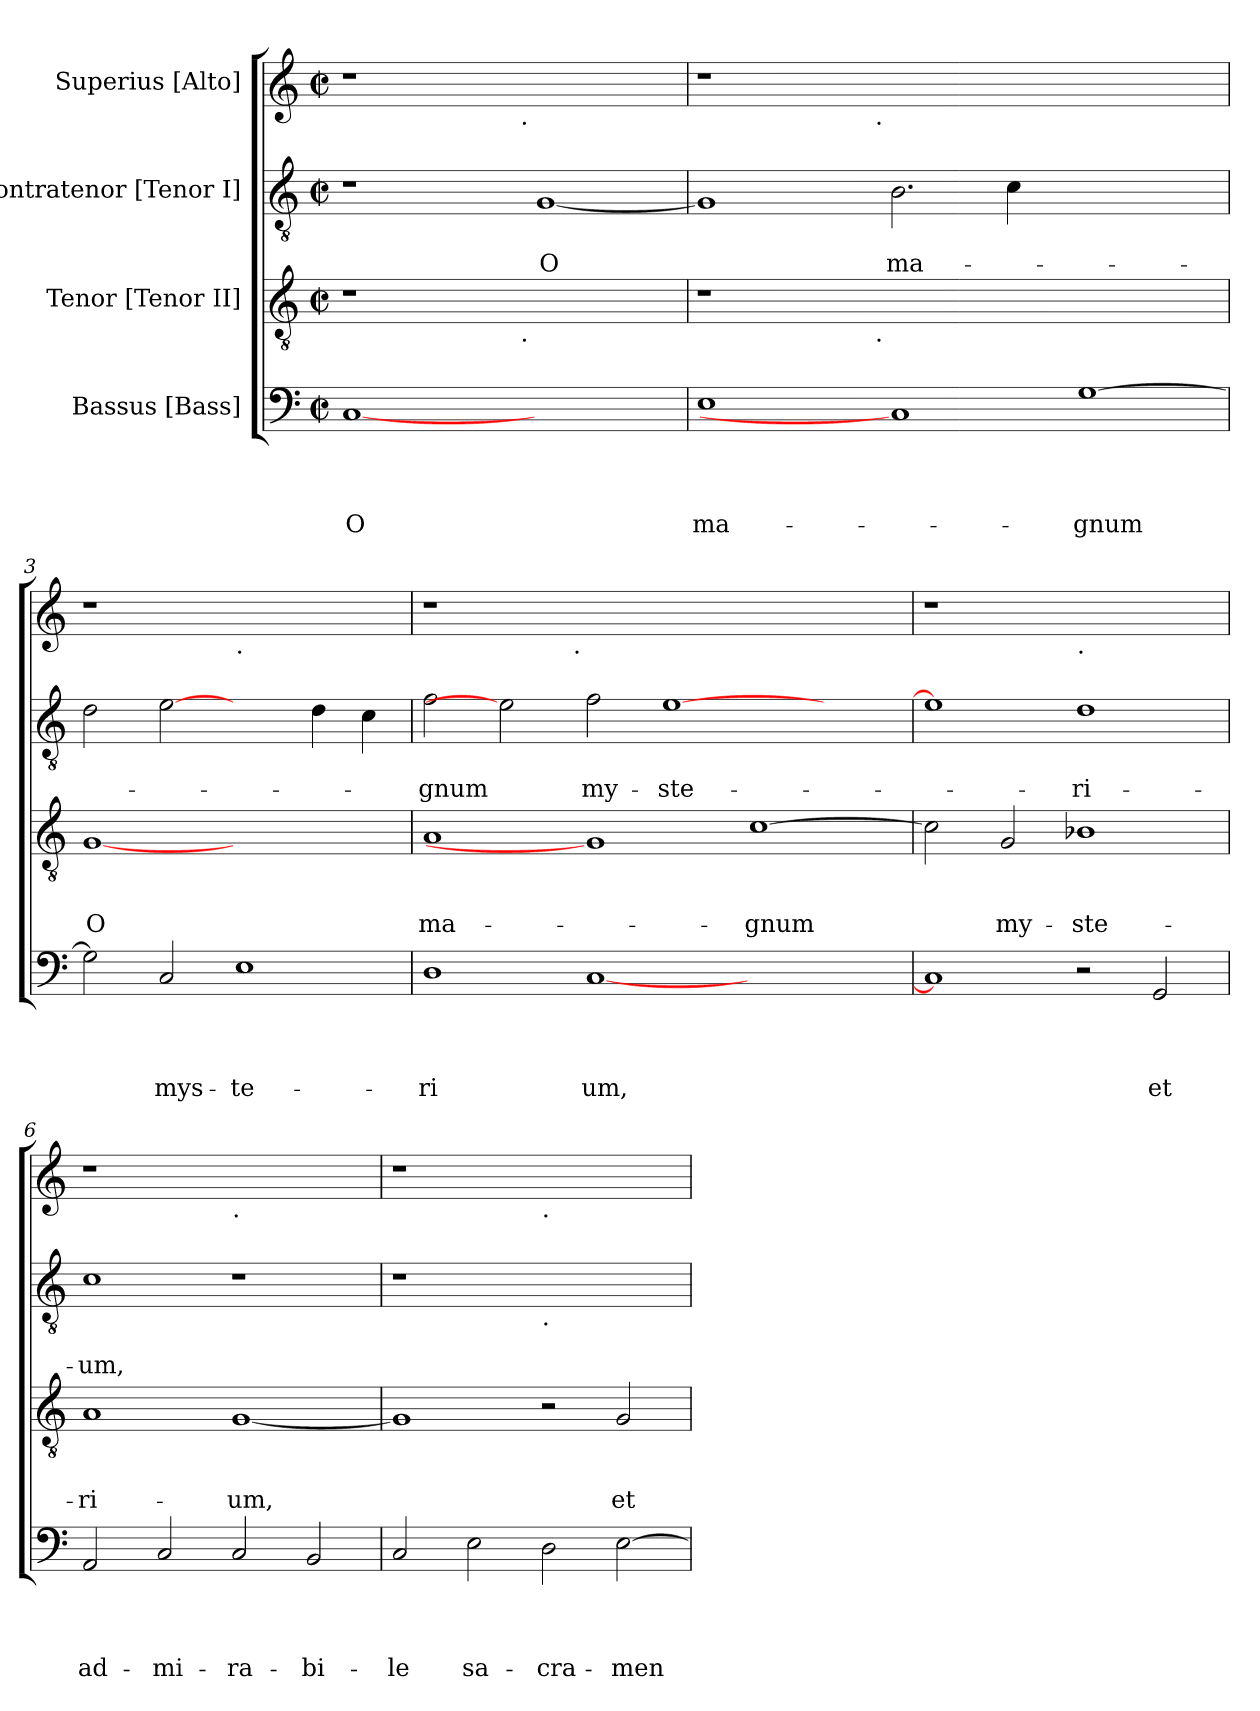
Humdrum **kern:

**kern	**text	**text	**text	**text	**kern	**text	**text	**text	**kern	**text	**text	**kern
*part4	*part4	*part4	*part4	*part4	*part3	*part3	*part3	*part3	*part2	*part2	*part2	*part1
*staff4	*staff4	*staff4	*staff4	*staff4	*staff3	*staff3	*staff3	*staff3	*staff2	*staff2	*staff2	*staff1
*I"Bassus [Bass]	*	*	*	*	*I"Tenor [Tenor II]	*	*	*	*I"Contratenor [Tenor I]	*	*	*I"Superius [Alto]
*clefF4	*	*	*	*	*clefGv2	*	*	*	*clefGv2	*	*	*clefG2
*k[]	*	*	*	*	*k[]	*	*	*	*k[]	*	*	*k[]
*C:	*	*	*	*	*C:	*	*	*	*C:	*	*	*C:
*M2/2	*	*	*	*	*M2/2	*	*	*	*M2/2	*	*	*M2/2
*met(c|)	*	*	*	*	*met(c|)	*	*	*	*met(c|)	*	*	*met(c|)
=1	=1	=1	=1	=1	=1	=1	=1	=1	=1	=1	=1	=1
!	!	!	!	!LO:LY:b:rj	!	!	!	!	!	!	!	!
*	*	*	*	*	*^	*	*	*	*	*	*	*^
[1C	.	.	.	O	1r	2ryy	.	.	.	1r	.	.	1r	2ryy
.	.	.	.	.	.	4...ryy	.	.	.	.	.	.	.	4...ryy
!	!	!	!	!	!	!	!	!	!	!	!	!	!	!LO:TX:b:t=.
!	!	!	!	!	!	!LO:TX:b:t=.	!	!	!	!	!	!	!	!
.	.	.	.	.	.	1ryy	.	.	.	.	.	.	.	1ryy
!	!	!	!	!	!	!	!	!	!	!	!	!LO:LY:b	!	!
1ryy	.	.	.	.	1ryy	.	.	.	.	[<1G	.	O	1ryy	.
.	.	.	.	.	.	32ryy	.	.	.	.	.	.	.	32ryy
=2	=2	=2	=2	=2	=2	=2	=2	=2	=2	=2	=2	=2	=2	=2
!	!	!	!	!LO:LY:b:rj	!	!	!	!	!	!	!	!	!	!
1E	.	.	.	ma-	1r	2ryy	.	.	.	1G]	.	.	1r	2ryy
.	.	.	.	.	.	4...ryy	.	.	.	.	.	.	.	4...ryy
!	!	!	!	!	!	!	!	!	!	!	!	!	!	!LO:TX:b:t=.
!	!	!	!	!	!	!LO:TX:b:t=.	!	!	!	!	!	!	!	!
.	.	.	.	.	.	1ryy	.	.	.	.	.	.	.	1ryy
!	!	!	!	!	!	!	!	!	!	!	!	!LO:LY:b	!	!
1C]	.	.	.	.	0ryy	.	.	.	.	2.B\	.	ma-	0ryy	.
.	.	.	.	.	.	.	.	.	.	4c\	.	.	.	.
.	.	.	.	.	.	1ryy	.	.	.	.	.	.	.	1ryy
!	!	!	!	!LO:LY:b:rj	!	!	!	!	!	!	!	!	!	!
[>1G	.	.	.	-gnum	.	.	.	.	.	1ryy	.	.	.	.
.	.	.	.	.	.	32ryy	.	.	.	.	.	.	.	32ryy
=3	=3	=3	=3	=3	=3	=3	=3	=3	=3	=3	=3	=3	=3	=3
!	!	!	!	!	!	!	!	!	!LO:LY:b:rj	!	!	!	!	!
*	*	*	*	*	*v	*v	*	*	*	*	*	*	*v	*v
2G\]	.	.	.	.	[1G	.	.	O	2d\	.	.	1r
!	!	!	!	!LO:LY:b:rj	!	!	!	!	!	!	!	!
2C/	.	.	.	mys-	.	.	.	.	[2e	.	.	.
!	!	!	!	!	!	!	!	!	!	!	!	!LO:TX:b:t=.
!	!	!	!	!LO:LY:b:rj	!	!	!	!	!	!	!	!
1E	.	.	.	-te-	1ryy	.	.	.	2ryy	.	.	1ryy
.	.	.	.	.	.	.	.	.	4d\	.	.	.
.	.	.	.	.	.	.	.	.	4c\	.	.	.
=4	=4	=4	=4	=4	=4	=4	=4	=4	=4	=4	=4	=4
!	!	!	!	!LO:LY:b:rj	!	!	!	!LO:LY:b:rj	!	!	!LO:LY:b	!
*	*	*	*	*	*	*	*	*	*	*	*	*^
1D	.	.	.	-ri	1A	.	.	ma-	2f\	.	-gnum	1r	2ryy
.	.	.	.	.	.	.	.	.	2e]	.	.	.	4...ryy
!	!	!	!	!	!	!	!	!	!	!	!	!	!LO:TX:b:t=.
.	.	.	.	.	.	.	.	.	.	.	.	.	1ryy
!	!	!	!	!LO:LY:b:rj	!	!	!	!	!	!	!LO:LY:b	!	!
[<1C	.	.	.	um,	1G]	.	.	.	2f\	.	my-	0ryy	.
!	!	!	!	!	!	!	!	!	!	!	!LO:LY:b	!	!
.	.	.	.	.	.	.	.	.	[<1e	.	-ste-	.	.
.	.	.	.	.	.	.	.	.	.	.	.	.	1ryy
!	!	!	!	!	!	!	!	!LO:LY:b:rj	!	!	!	!	!
1ryy	.	.	.	.	[<1c	.	.	-gnum	.	.	.	.	.
.	.	.	.	.	.	.	.	.	2ryy	.	.	.	.
.	.	.	.	.	.	.	.	.	.	.	.	.	32ryy
*	*	*	*	*	*	*	*	*	*	*	*	*v	*v
!!LO:LB:g=z
=5	=5	=5	=5	=5	=5	=5	=5	=5	=5	=5	=5	=5
1C]	.	.	.	.	2c\]	.	.	.	1e]	.	.	1r
!	!	!	!	!	!	!	!	!LO:LY:b:rj	!	!	!	!
.	.	.	.	.	2G/	.	.	my-	.	.	.	.
!	!	!	!	!	!	!	!	!	!	!	!	!LO:TX:b:t=.
!	!	!	!	!	!	!	!	!LO:LY:b:rj	!	!	!LO:LY:b	!
2r	.	.	.	.	1B-X	.	.	-ste-	1d	.	-ri-	1ryy
!	!	!	!	!LO:LY:b:rj	!	!	!	!	!	!	!	!
2GG/	.	.	.	et	.	.	.	.	.	.	.	.
=6	=6	=6	=6	=6	=6	=6	=6	=6	=6	=6	=6	=6
!	!	!	!	!LO:LY:b:rj	!	!	!	!LO:LY:b:rj	!	!	!LO:LY:b	!
2AA/	.	.	.	ad-	1A	.	.	-ri-	1c	.	-um,	1r
!	!	!	!	!LO:LY:b:rj	!	!	!	!	!	!	!	!
2C/	.	.	.	-mi-	.	.	.	.	.	.	.	.
!	!	!	!	!	!	!	!	!	!	!	!	!LO:TX:b:t=.
!	!	!	!	!LO:LY:b:rj	!	!	!	!LO:LY:b:rj	!	!	!	!
2C/	.	.	.	-ra-	[<1G	.	.	-um,	1r	.	.	1ryy
!	!	!	!	!LO:LY:b:rj	!	!	!	!	!	!	!	!
2BB/	.	.	.	-bi-	.	.	.	.	.	.	.	.
=7	=7	=7	=7	=7	=7	=7	=7	=7	=7	=7	=7	=7
!	!	!	!	!LO:LY:b:rj	!	!	!	!	!	!	!	!
2C/	.	.	.	-le	1G]	.	.	.	1r	.	.	1r
!	!	!	!	!LO:LY:b:rj	!	!	!	!	!	!	!	!
2E\	.	.	.	sa-	.	.	.	.	.	.	.	.
!	!	!	!	!	!	!	!	!	!	!	!	!LO:TX:b:t=.
!	!	!	!	!	!	!	!	!	!LO:TX:b:t=.	!	!	!
!	!	!	!	!LO:LY:b:rj	!	!	!	!	!	!	!	!
2D\	.	.	.	-cra-	2r	.	.	.	1ryy	.	.	1ryy
!	!	!	!	!LO:LY:b:rj	!	!	!	!LO:LY:b:rj	!	!	!	!
[>2E\	.	.	.	-men-	2G/	.	.	et	.	.	.	.
=	=	=	=	=	=	=	=	=	=	=	=	=
*-	*-	*-	*-	*-	*-	*-	*-	*-	*-	*-	*-	*-
